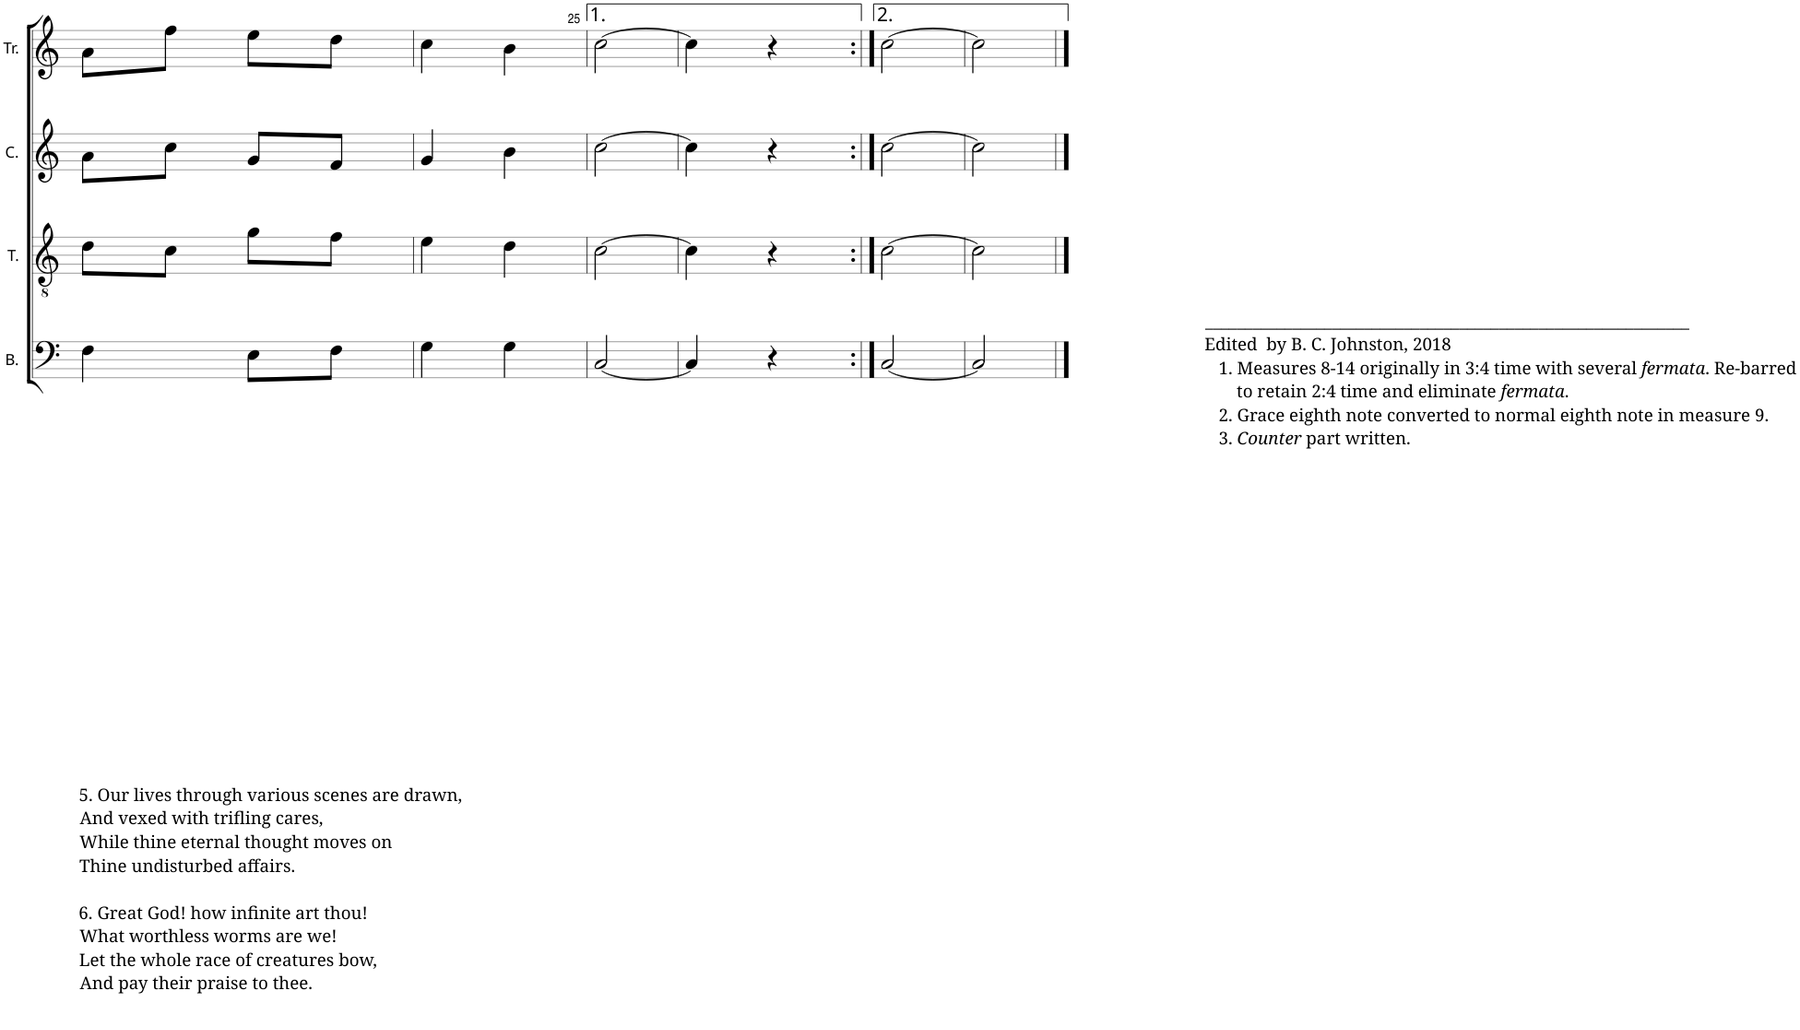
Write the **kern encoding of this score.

**kern	**kern	**kern	**kern
*part4	*part3	*part2	*part1
*staff4	*staff3	*staff2	*staff1
*I"B.	*I"T.	*I"C.	*I"Tr.
*I'B.	*I'T.	*I'C.	*I'Tr.
!!LO:PB:g=z
*clefF4	*clefGv2	*clefG2	*clefG2
*k[]	*k[]	*k[]	*k[]
*M2/4	*M2/4	*M2/4	*M2/4
=23	=23	=23	=23
4F\	8d\L	8a\L	8a\L
.	8c\J	8cc\J	8ff\J
!LO:TX:b:t=5. Our lives through various scenes are drawn,	!	!	!
!LO:TX:b:t=And vexed with trifling cares,	!	!	!
!LO:TX:b:t=While thine eternal thought moves on	!	!	!
!LO:TX:b:t=Thine undisturbed affairs.	!	!	!
!LO:TX:b:t=6. Great God! how infinite art thou!	!	!	!
!LO:TX:b:t=What worthless worms are we!	!	!	!
!LO:TX:b:t=Let the whole race of creatures bow,	!	!	!
!LO:TX:b:t=And pay their praise to thee.	!	!	!
8E\L	8g\L	8g/L	8ee\L
8F\J	8f\J	8f/J	8dd\J
=24	=24	=24	=24
4G\	4e\	4g/	4cc\
4G\	4d\	4b\	4b\
=25	=25	=25	=25
[2C/	[2c\	[2cc\	[2cc\
=26	=26	=26	=26
4C/]	4c\]	4cc\]	4cc\]
4r	4r	4r	4r
=27:|!	=27:|!	=27:|!	=27:|!
!LO:TX:a:t=_____________________________________________________________	!	!	!
!LO:TX:a:t=Edited  by B. C. Johnston, 2018	!	!	!
!LO:TX:a:t=1. Measures 8-14 originally in 3&colon;4 time with several	!	!	!
!LO:TX:a:i:t=fermata	!	!	!
!LO:TX:a:t=. Re-barred	!	!	!
!LO:TX:a:t=to retain 2&colon;4 time and eliminate	!	!	!
!LO:TX:a:i:t=fermata	!	!	!
!LO:TX:a:t=.	!	!	!
!LO:TX:a:t=2. Grace eighth note converted to normal eighth note in measure 9.	!	!	!
!LO:TX:a:t=3.	!	!	!
!LO:TX:a:i:t=Counter	!	!	!
!LO:TX:a:t=part written.	!	!	!
[2C/	[2c\	[2cc\	[2cc\
=28	=28	=28	=28
2C/]	2c\]	2cc\]	2cc\]
==	==	==	==
*-	*-	*-	*-
